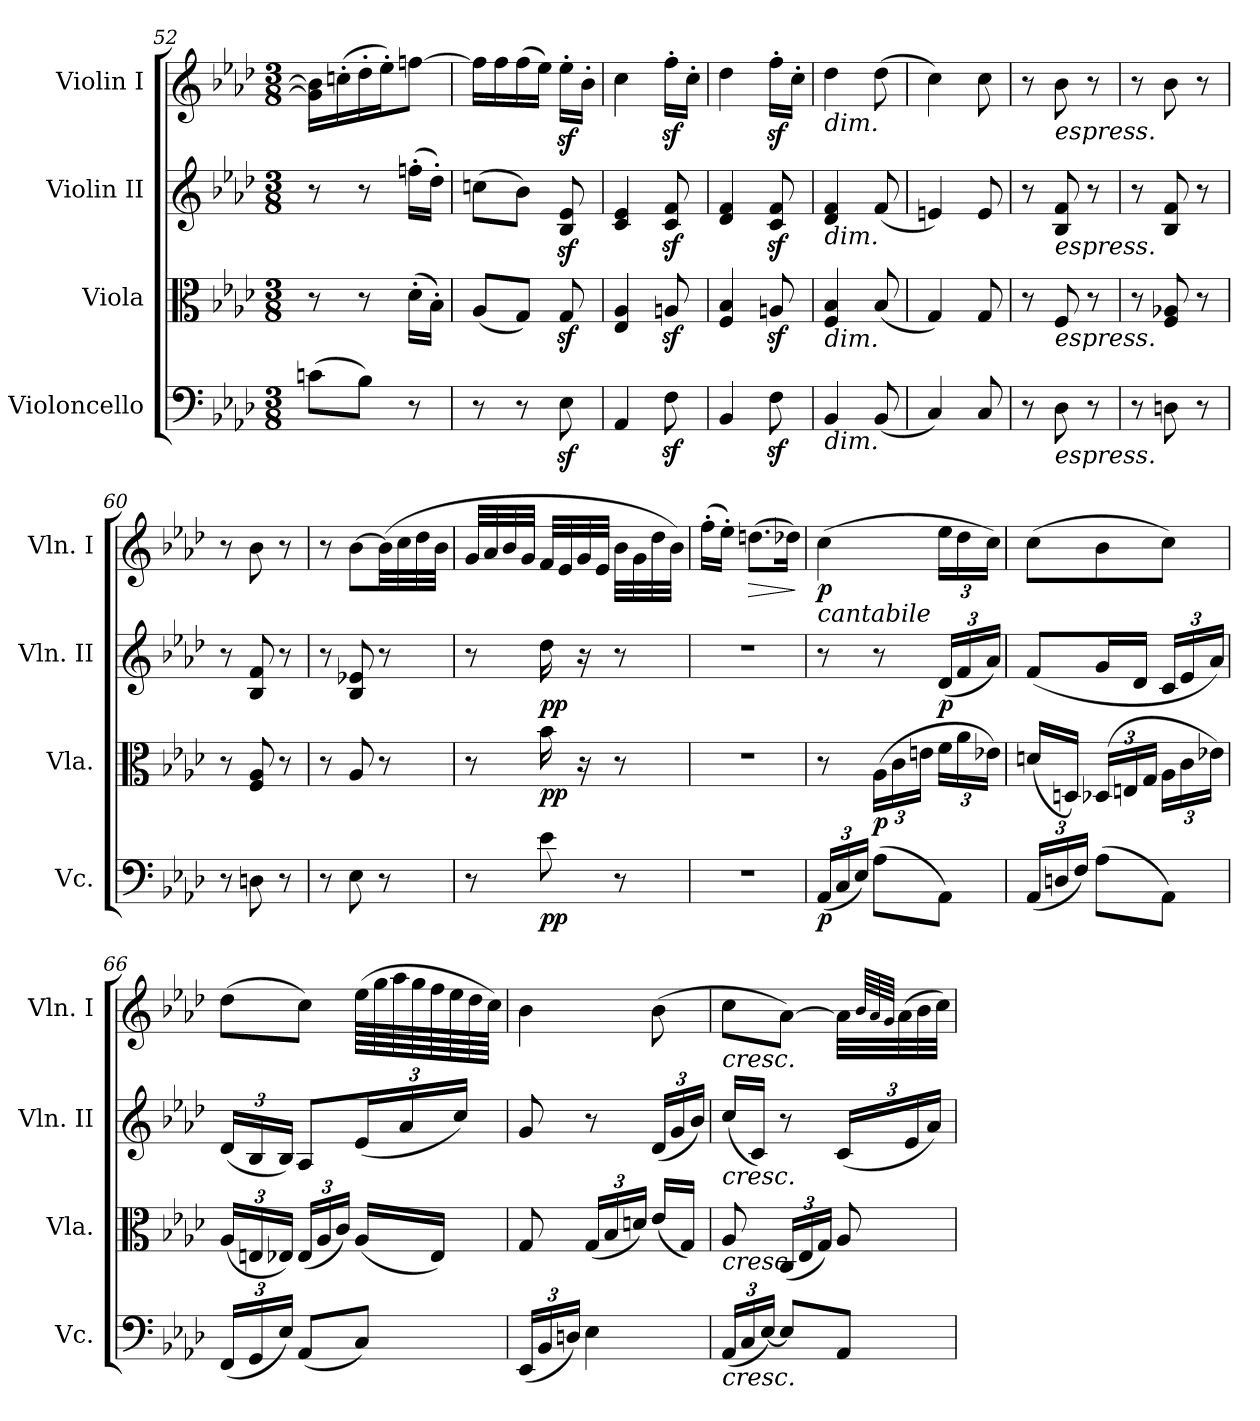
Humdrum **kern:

**kern	**dynam	**kern	**dynam	**kern	**dynam	**kern	**dynam
*part4	*part4	*part3	*part3	*part2	*part2	*part1	*part1
*staff4	*staff4	*staff3	*staff3	*staff2	*staff2	*staff1	*staff1
*I"Violoncello	*	*I"Viola	*	*I"Violin II	*	*I"Violin I	*
*I'Vc.	*	*I'Vla.	*	*I'Vln. II	*	*I'Vln. I	*
*clefF4	*	*clefC3	*	*clefG2	*	*clefG2	*
*k[b-e-a-d-]	*	*k[b-e-a-d-]	*	*k[b-e-a-d-]	*	*k[b-e-a-d-]	*
*A-:	*	*A-:	*	*A-:	*	*A-:	*
*M3/8	*	*M3/8	*	*M3/8	*	*M3/8	*
=52	=52	=52	=52	=52	=52	=52	=52
(8cnL	.	8r	.	8r	.	16g] 16b-]LL	.
.	.	.	.	.	.	(16ccn'	.
8B-J)	.	8r	.	8r	.	16dd-'	.
.	.	.	.	.	.	16ee-'J)	.
8r	.	(16d-'LL	.	(16ffn'LL	.	[8ffnJ	.
.	.	16B-'JJ)	.	16dd-'JJ)	.	.	.
=53	=53	=53	=53	=53	=53	=53	=53
8r	.	(8A-L	.	(8ccnL	.	16ffLL]	.
.	.	.	.	.	.	16ff	.
8r	.	8GJ)	.	8b-J)	.	(16ff	.
.	.	.	.	.	.	16ee-JJ)	.
8E-z	.	8Gz	.	8B-z 8e-z	.	16ee-z'LL	.
.	.	.	.	.	.	16b-'JJ	.
=54	=54	=54	=54	=54	=54	=54	=54
4AA-	.	4E- 4A-	.	4c 4e-	.	4cc	.
8Fz	.	8Anz	.	8cz 8fz	.	16ffz'LL	.
.	.	.	.	.	.	16cc'JJ	.
=55	=55	=55	=55	=55	=55	=55	=55
4BB-	.	4F 4B-	.	4d- 4f	.	4dd-	.
8Fz	.	8Anz	.	8cz 8fz	.	16ffz'LL	.
.	.	.	.	.	.	16cc'JJ	.
=56	=56	=56	=56	=56	=56	=56	=56
!	!	!	!	!	!	!LO:TX:b:i:t=dim.	!
!	!	!	!	!LO:TX:b:i:t=dim.	!	!	!
!	!	!LO:TX:b:i:t=dim.	!	!	!	!	!
!LO:TX:b:i:t=dim.	!	!	!	!	!	!	!
4BB-	.	4F 4B-	.	4d- 4f	.	4dd-	.
(8BB-	.	(8B-	.	(8f	.	(8dd-	.
=57	=57	=57	=57	=57	=57	=57	=57
4C)	.	4G)	.	4en)	.	4cc)	.
8C	.	8G	.	8e	.	8cc	.
=58	=58	=58	=58	=58	=58	=58	=58
8r	.	8r	.	8r	.	8r	.
!	!	!	!	!	!	!LO:TX:b:i:t=espress.	!
!	!	!	!	!LO:TX:b:i:t=espress.	!	!	!
!	!	!LO:TX:b:i:t=espress.	!	!	!	!	!
!LO:TX:b:i:t=espress.	!	!	!	!	!	!	!
8D-	.	8F	.	8B- 8f	.	8b-	.
8r	.	8r	.	8r	.	8r	.
=59	=59	=59	=59	=59	=59	=59	=59
8r	.	8r	.	8r	.	8r	.
8Dn	.	8F 8A-X	.	8B- 8f	.	8b-	.
8r	.	8r	.	8r	.	8r	.
=60	=60	=60	=60	=60	=60	=60	=60
8r	.	8r	.	8r	.	8r	.
8Dn	.	8F 8A-	.	8B- 8f	.	8b-	.
8r	.	8r	.	8r	.	8r	.
=61	=61	=61	=61	=61	=61	=61	=61
8r	.	8r	.	8r	.	8r	.
8E-	.	8A-	.	8B- 8e-X	.	[8b-L	.
8r	.	8r	.	8r	.	(32b-LL]	.
.	.	.	.	.	.	32cc	.
.	.	.	.	.	.	32dd-	.
.	.	.	.	.	.	32b-JJJ	.
=62	=62	=62	=62	=62	=62	=62	=62
8r	.	8r	.	8r	.	32gLLL	.
.	.	.	.	.	.	32a-	.
.	.	.	.	.	.	32b-	.
.	.	.	.	.	.	32gJJJ	.
8e-	pp	16b-	pp	16dd-	pp	32fLLL	.
.	.	.	.	.	.	32e-	.
.	.	16r	.	16r	.	32g	.
.	.	.	.	.	.	32e-JJJ	.
8r	.	8r	.	8r	.	32b-LLL	.
.	.	.	.	.	.	32g	.
.	.	.	.	.	.	32dd-	.
.	.	.	.	.	.	32b-JJJ)	.
=63	=63	=63	=63	=63	=63	=63	=63
4.r	.	4.r	.	4.r	.	(16ff'LL	.
.	.	.	.	.	.	16ee-'JJ)	.
!	!	!	!	!	!	!	!LO:HP:b
.	.	.	.	.	.	(8.ddnL	>
.	.	.	.	.	.	16dd-XJk)	.
.	.	.	.	.	.	.	]
=64	=64	=64	=64	=64	=64	=64	=64
!	!	!	!	!	!	!LO:TX:b:i:t=cantabile	!
(24AA-LL	p	8r	.	8r	.	(4cc	p
24C	.	.	.	.	.	.	.
24E-JJ)	.	.	.	.	.	.	.
!	!LO:DY:a	!	!	!	!	!	!
(8A-L	p	(24A-LL	.	8r	.	.	.
.	.	24c	.	.	.	.	.
.	.	24enJJ	.	.	.	.	.
8AA-J)	.	24fLL	.	(24d-LL	p	24ee-LL	.
.	.	24a-	.	24f	.	24dd-	.
.	.	24e-XJJ)	.	24a-JJ)	.	24ccJJ)	.
=65	=65	=65	=65	=65	=65	=65	=65
(24AA-LL	.	(16dnLL	.	(8fL	.	(8ccL	.
24Dn	.	.	.	.	.	.	.
.	.	16DnJJ)	.	.	.	.	.
24FJJ)	.	.	.	.	.	.	.
(8A-L	.	(24D-XLL	.	16gL	.	8b-	.
.	.	24En	.	.	.	.	.
.	.	.	.	16d-JJ	.	.	.
.	.	24GJJ	.	.	.	.	.
8AA-J)	.	24A-LL	.	24cLL	.	8ccJ)	.
.	.	24c	.	24e-	.	.	.
.	.	24e-XJJ)	.	24a-JJ)	.	.	.
=66	=66	=66	=66	=66	=66	=66	=66
(24FFLL	.	(24A-LL	.	(24d-LL	.	(8dd-L	.
24GG	.	24En	.	24B-	.	.	.
24E-JJ)	.	24E-XJJ)	.	24B-JJ)	.	.	.
(8AA-L	.	(24E-LL	.	8A-L	.	8ccJ)	.
.	.	24A-	.	.	.	.	.
.	.	24cJJ)	.	.	.	.	.
8CJ)	.	(16A-LL	.	(24e-L	.	(64ee-LLLL	.
.	.	.	.	.	.	64gg	.
.	.	.	.	.	.	64aa-	.
.	.	.	.	24a-	.	.	.
.	.	.	.	.	.	64gg	.
.	.	16E-JJ)	.	.	.	64ff	.
.	.	.	.	.	.	64ee-	.
.	.	.	.	24ccJJ)	.	.	.
.	.	.	.	.	.	64dd-	.
.	.	.	.	.	.	64ccJJJJ)	.
=67	=67	=67	=67	=67	=67	=67	=67
(24EE-LL	.	8G	.	8g	.	4b-	.
24BB-	.	.	.	.	.	.	.
24DnJJ)	.	.	.	.	.	.	.
4E-	.	(24GLL	.	8r	.	.	.
.	.	24B-	.	.	.	.	.
.	.	24dnJJ)	.	.	.	.	.
.	.	(16e-LL	.	(24d-LL	.	(8b-	.
.	.	.	.	24g	.	.	.
.	.	16GJJ)	.	.	.	.	.
.	.	.	.	24b-JJ)	.	.	.
=68	=68	=68	=68	=68	=68	=68	=68
!	!	!	!	!	!	!LO:TX:b:i:t=cresc.	!
!	!	!	!	!LO:TX:b:i:t=cresc.	!	!	!
!	!	!LO:TX:b:i:t=cresc.	!	!	!	!	!
!LO:TX:b:i:t=cresc.	!	!	!	!	!	!	!
(24AA-LL	.	8A-	.	(16ccLL	.	8ccL	.
24C	.	.	.	.	.	.	.
.	.	.	.	16cJJ)	.	.	.
[24E-JJ)	.	.	.	.	.	.	.
8E-L]	.	(24CLL	.	8r	.	[8a-J)	.
.	.	24E-	.	.	.	.	.
.	.	24GJJ)	.	.	.	.	.
8AA-J	.	8A-	.	(24cLL	.	32a-LLL]	.
.	.	.	.	.	.	64qqb-/LLLL	.
.	.	.	.	.	.	64qqa-/	.
.	.	.	.	.	.	64qqg/JJJJ	.
.	.	.	.	.	.	(32a-	.
.	.	.	.	24e-	.	.	.
.	.	.	.	.	.	32b-	.
.	.	.	.	24a-JJ)	.	.	.
.	.	.	.	.	.	32ccJJJ)	.
=	=	=	=	=	=	=	=
*-	*-	*-	*-	*-	*-	*-	*-
